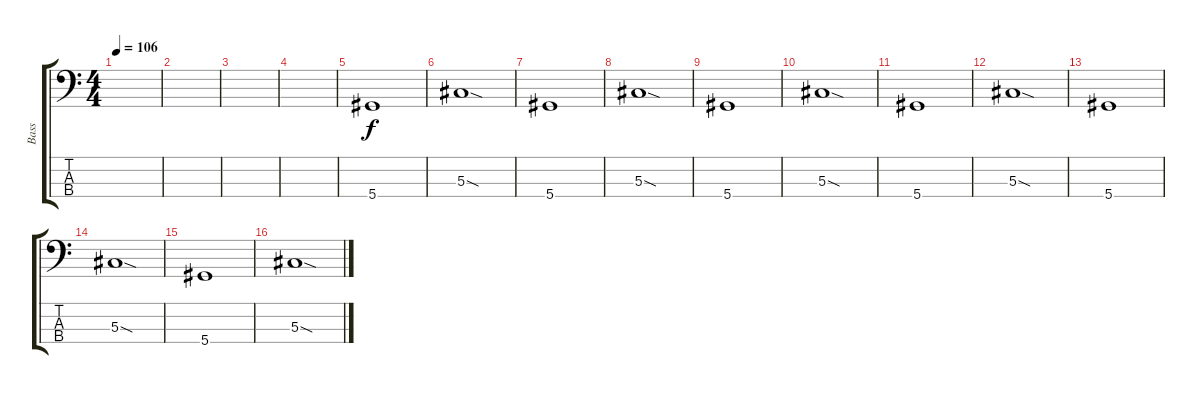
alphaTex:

\track ("Bass" "Bass") {instrument electricbasspick}
\staff {score tabs}
\tuning (Gb2 Db2 Ab1 Eb1) {hide}
\ts (4 4)
\tempo 106
\clef f4
\ks c
|
|
|
|
5.4.1 |
5.3{sod}.1 |
5.4.1 |
5.3{sod}.1 |
5.4.1 |
5.3{sod}.1 |
5.4.1 |
5.3{sod}.1 |
5.4.1 |
5.3{sod}.1 |
5.4.1 |
5.3{sod}.1
